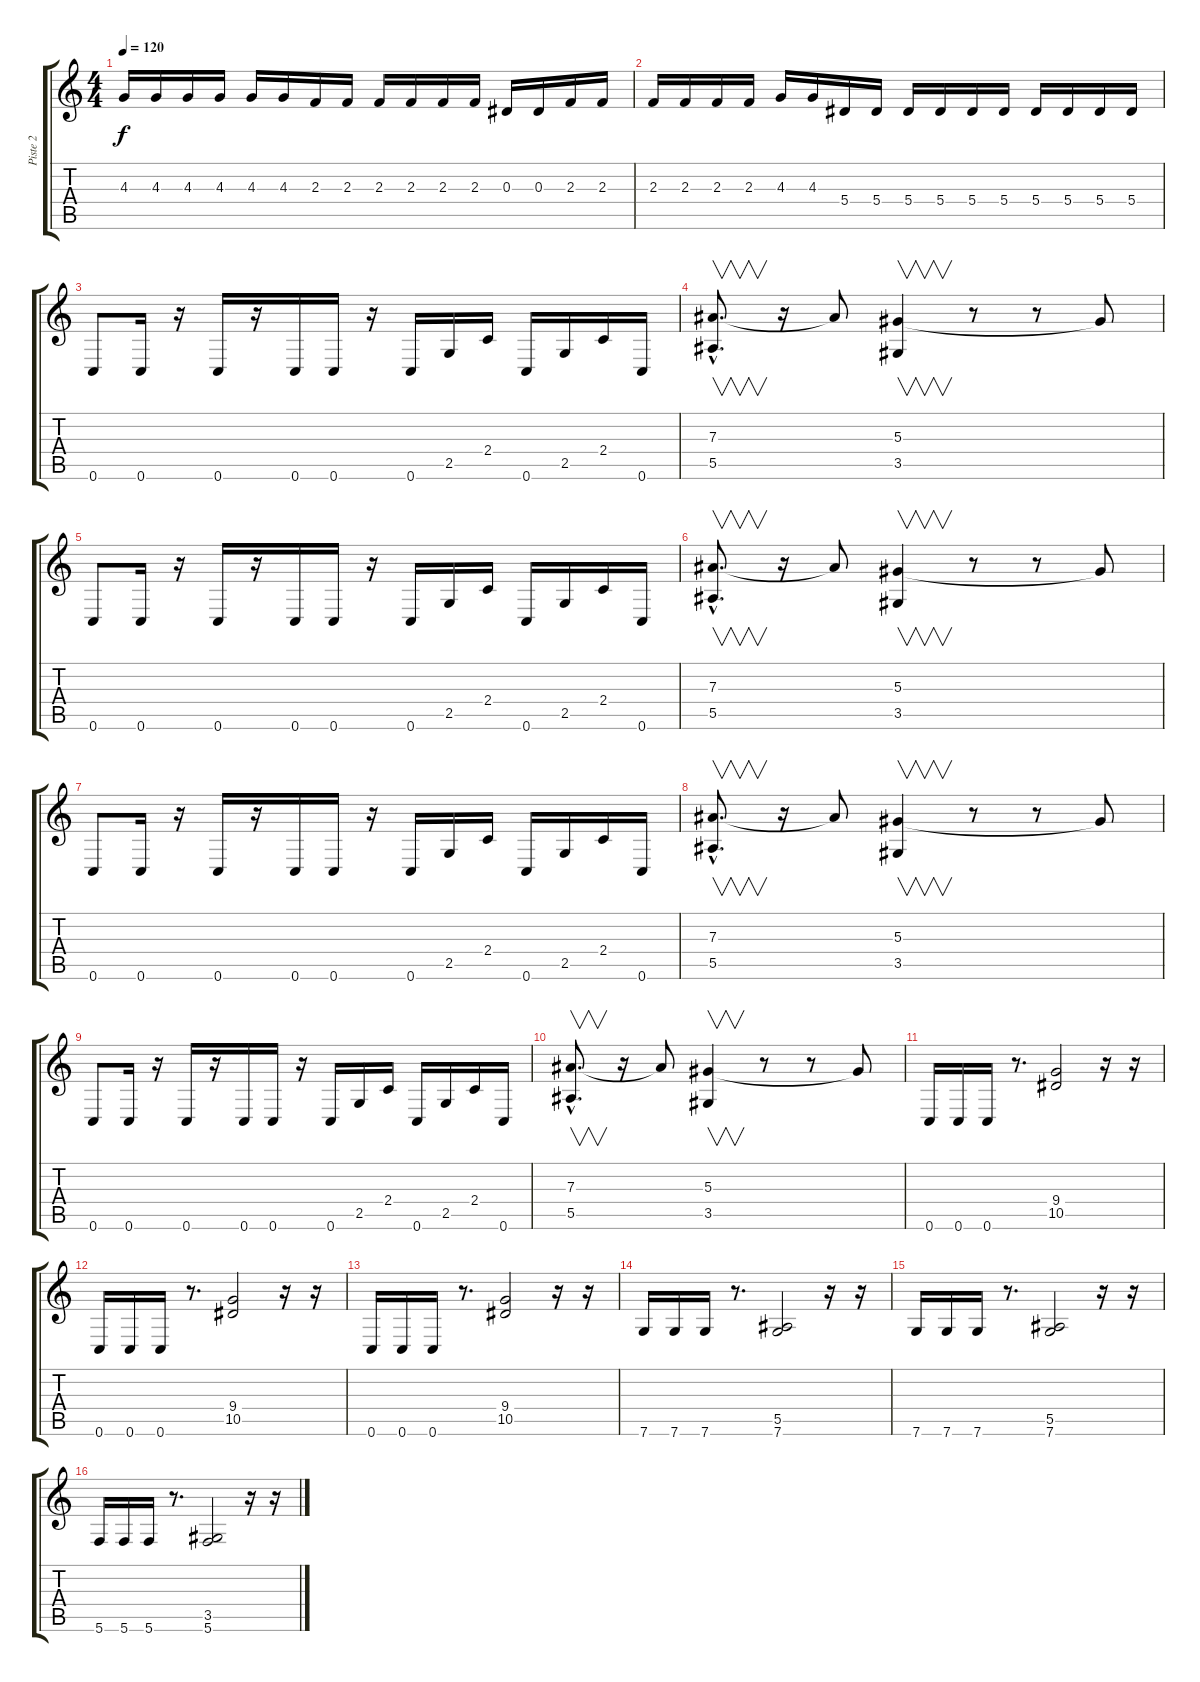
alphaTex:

\track ("Piste 2" "Piste 2") {instrument overdrivenguitar}
\staff {score tabs}
\tuning (C4 G3 Eb3 Bb2 F2 C2) {hide}
\ts (4 4)
\tempo 120
\clef g2
\ks c
4.3.16{dy f} 4.3.16 4.3.16 4.3.16 4.3.16 4.3.16 2.3.16 2.3.16 2.3.16 2.3.16 2.3.16 2.3.16 0.3.16 0.3.16 2.3.16 2.3.16 |
2.3.16 2.3.16 2.3.16 2.3.16 4.3.16 4.3.16 5.4.16 5.4.16 5.4.16 5.4.16 5.4.16 5.4.16 5.4.16 5.4.16 5.4.16 5.4.16 |
0.6.8 0.6.16 r.16 0.6.16 r.16 0.6.16 0.6.16 r.16 0.6.16 2.5.16 2.4.16 0.6.16 2.5.16 2.4.16 0.6.16 |
(7.3{hac} 5.5{hac}).8{v d} r.16 7.3{t}.8 (5.3 3.5).4{v} r.8 r.8 5.3{t}.8 |
0.6.8 0.6.16 r.16 0.6.16 r.16 0.6.16 0.6.16 r.16 0.6.16 2.5.16 2.4.16 0.6.16 2.5.16 2.4.16 0.6.16 |
(7.3{hac} 5.5{hac}).8{v d} r.16 7.3{t}.8 (5.3 3.5).4{v} r.8 r.8 5.3{t}.8 |
0.6.8 0.6.16 r.16 0.6.16 r.16 0.6.16 0.6.16 r.16 0.6.16 2.5.16 2.4.16 0.6.16 2.5.16 2.4.16 0.6.16 |
(7.3{hac} 5.5{hac}).8{v d} r.16 7.3{t}.8 (5.3 3.5).4{v} r.8 r.8 5.3{t}.8 |
0.6.8 0.6.16 r.16 0.6.16 r.16 0.6.16 0.6.16 r.16 0.6.16 2.5.16 2.4.16 0.6.16 2.5.16 2.4.16 0.6.16 |
(7.3{hac} 5.5{hac}).8{v d} r.16 7.3{t}.8 (5.3 3.5).4{v} r.8 r.8 5.3{t}.8 |
0.6.16 0.6.16 0.6.16 r.8{d} (9.4 10.5).2 r.16 r.16 |
0.6.16 0.6.16 0.6.16 r.8{d} (9.4 10.5).2 r.16 r.16 |
0.6.16 0.6.16 0.6.16 r.8{d} (9.4 10.5).2 r.16 r.16 |
7.6.16 7.6.16 7.6.16 r.8{d} (5.5 7.6).2 r.16 r.16 |
7.6.16 7.6.16 7.6.16 r.8{d} (5.5 7.6).2 r.16 r.16 |
5.6.16 5.6.16 5.6.16 r.8{d} (3.5 5.6).2 r.16 r.16
